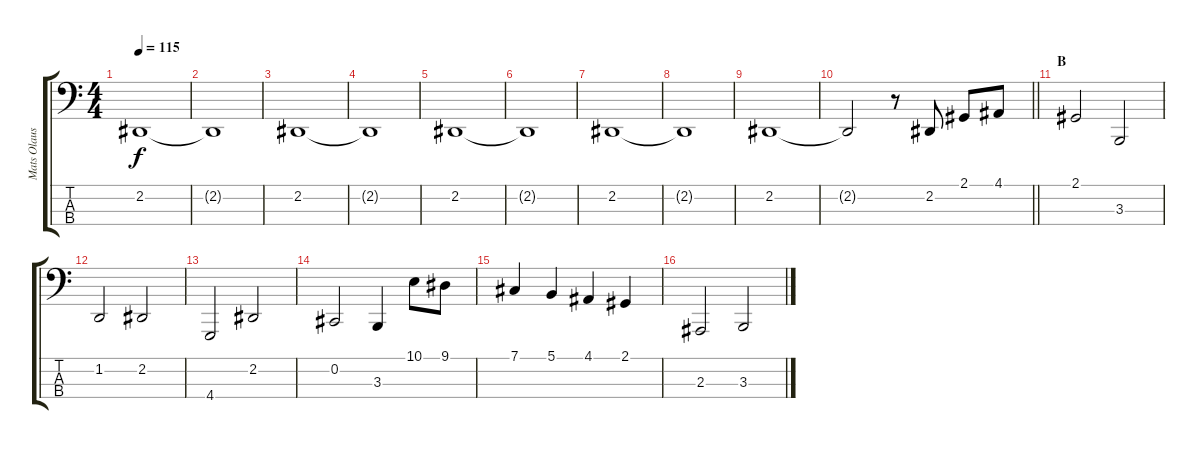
\track ("Mats Olausson" "Mats Olaus") {instrument stringensemble1}
\staff {score tabs}
\tuning (Gb2 Db2 Ab1 Eb1) {hide}
\ts (4 4)
\tempo 115
\clef f4
\ks c
2.2.1{dy f} |
2.2{t}.1 |
2.2.1 |
2.2{t}.1 |
2.2.1 |
2.2{t}.1 |
2.2.1 |
2.2{t}.1 |
2.2.1 |
\barLineRight lightlight
2.2{t}.2 r.8 2.2.8 2.1.8 4.1.8 |
\section ("" "B")
2.1.2 3.3.2 |
1.2.2 2.2.2 |
4.4.2 2.2.2 |
0.2.2 3.3.4 10.1.8 9.1.8 |
7.1.4 5.1.4 4.1.4 2.1.4 |
2.3.2 3.3.2
